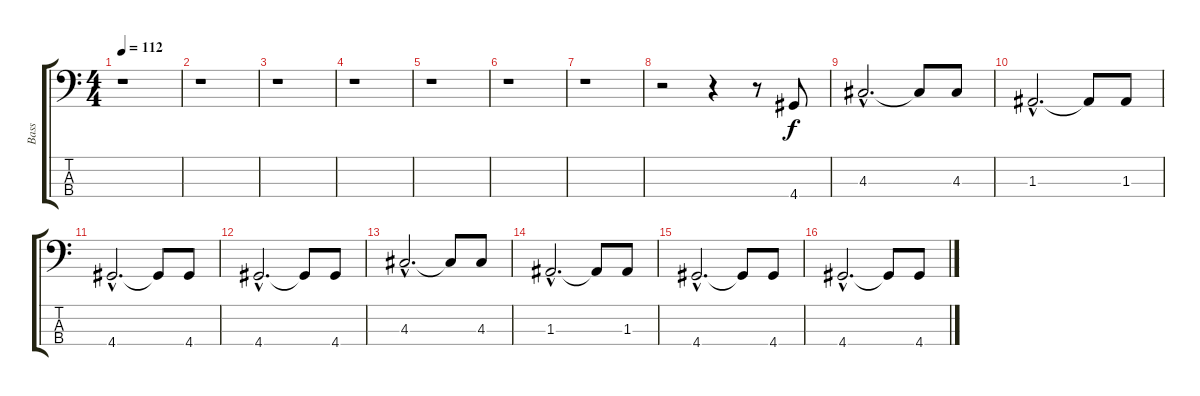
\track ("Bass" "Bass") {instrument fretlessbass}
\staff {score tabs}
\tuning (G2 D2 A1 E1) {hide}
\ts (4 4)
\tempo 112
\clef f4
\ks c
r.1{dy f instrument fretlessbass} |
r.1 |
r.1 |
r.1 |
r.1 |
r.1 |
r.1 |
r.2 r.4 r.8 4.4.8 |
4.3{hac}.2{d} 4.3{t}.8 4.3.8 |
1.3{hac}.2{d} 1.3{t}.8 1.3.8 |
4.4{hac}.2{d} 4.4{t}.8 4.4.8 |
4.4{hac}.2{d} 4.4{t}.8 4.4.8 |
4.3{hac}.2{d} 4.3{t}.8 4.3.8 |
1.3{hac}.2{d} 1.3{t}.8 1.3.8 |
4.4{hac}.2{d} 4.4{t}.8 4.4.8 |
4.4{hac}.2{d} 4.4{t}.8 4.4.8
